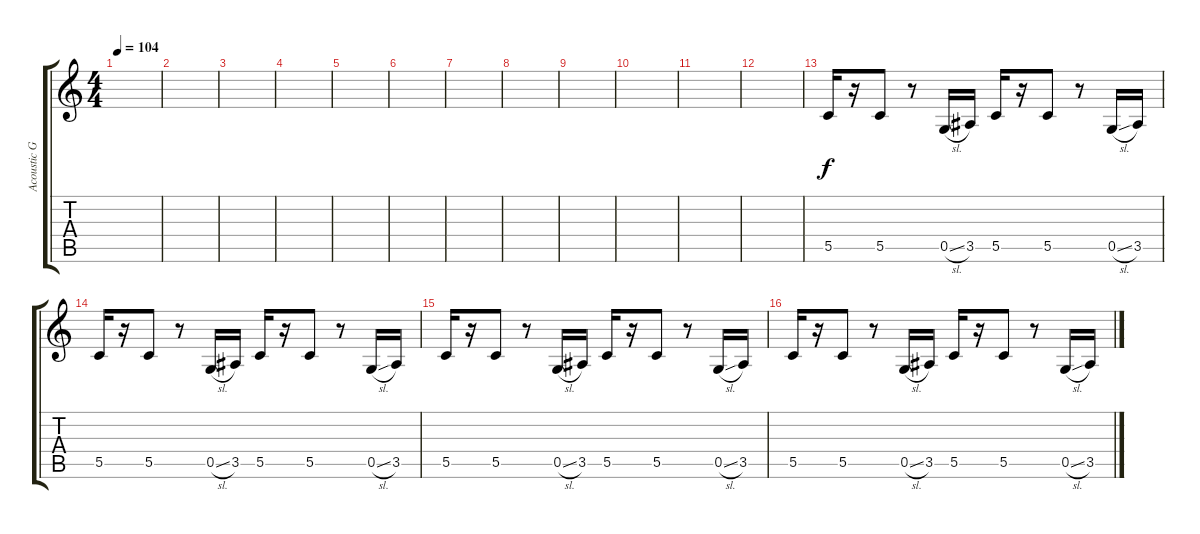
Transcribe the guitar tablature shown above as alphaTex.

\track ("Acoustic Guitar" "Acoustic G") {instrument electricguitarjazz}
\staff {score tabs}
\tuning (D4 A3 F3 C3 G2 C2) {hide}
\ts (4 4)
\tempo 104
\clef g2
\ks c
|
|
|
|
|
|
|
|
|
|
|
|
5.5.16 r.16 5.5.8 r.8 0.5{sl}.16 3.5.16 5.5.16 r.16 5.5.8 r.8 0.5{sl}.16 3.5.16 |
5.5.16 r.16 5.5.8 r.8 0.5{sl}.16 3.5.16 5.5.16 r.16 5.5.8 r.8 0.5{sl}.16 3.5.16 |
5.5.16 r.16 5.5.8 r.8 0.5{sl}.16 3.5.16 5.5.16 r.16 5.5.8 r.8 0.5{sl}.16 3.5.16 |
5.5.16 r.16 5.5.8 r.8 0.5{sl}.16 3.5.16 5.5.16 r.16 5.5.8 r.8 0.5{sl}.16 3.5.16
